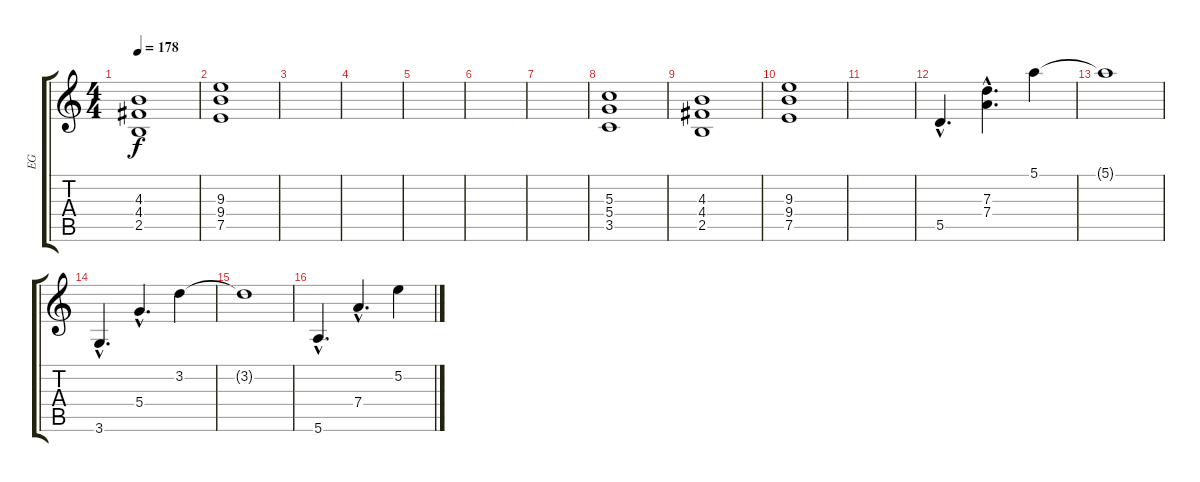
\track ("EG" "EG") {instrument overdrivenguitar}
\staff {score tabs}
\tuning (E4 B3 G3 D3 A2 E2) {hide}
\ts (4 4)
\tempo 178
\clef g2
\ks c
(4.3 4.4 2.5).1{dy f} |
(9.3 9.4 7.5).1 |
|
|
|
|
|
(5.3 5.4 3.5).1 |
(4.3 4.4 2.5).1 |
(9.3 9.4 7.5).1 |
|
5.5{hac}.4{d} (7.3{hac} 7.4{hac}).4{d} 5.1.4 |
5.1{t}.1 |
3.6{hac}.4{d} 5.4{hac}.4{d} 3.2.4 |
3.2{t}.1 |
5.6{hac}.4{d} 7.4{hac}.4{d} 5.2.4
